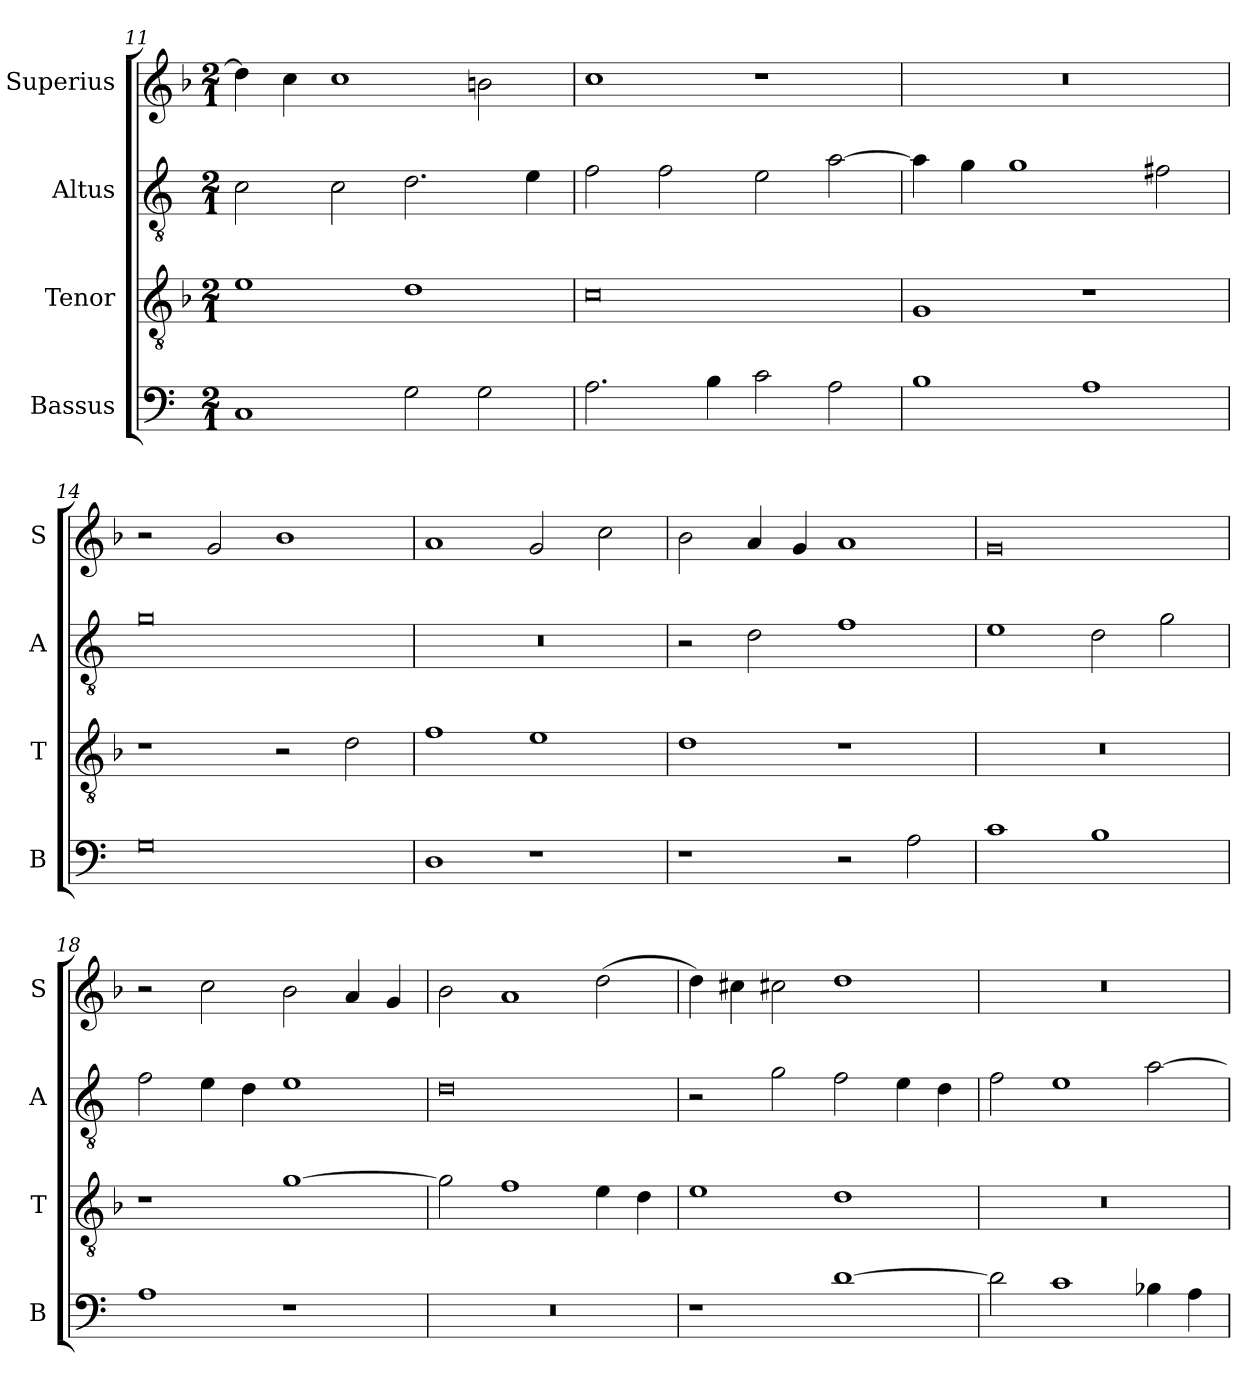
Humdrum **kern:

**kern	**kern	**kern	**kern
*part4	*part3	*part2	*part1
*staff4	*staff3	*staff2	*staff1
*I"Bassus	*I"Tenor	*I"Altus	*I"Superius
*I'B	*I'T	*I'A	*I'S
*clefF4	*clefGv2	*clefGv2	*clefG2
*k[]	*k[b-]	*k[]	*k[b-]
*C:	*d:	*C:	*d:
*M2/1	*M2/1	*M2/1	*M2/1
=11	=11	=11	=11
1C	1e	2c	4dd]
.	.	.	4cc
.	.	2c	1cc
2G	1d	2.d	.
2G	.	.	2bn
.	.	4e	.
=12	=12	=12	=12
2.A	0c	2f	1cc
.	.	2f	.
4B	.	.	.
2c	.	2e	1r
2A	.	[2a	.
=13	=13	=13	=13
1B	1G	4a]	0r
.	.	4g	.
.	.	1g	.
1A	1r	.	.
.	.	2f#X	.
=14	=14	=14	=14
0G	1r	0g	2r
.	.	.	2g
.	2r	.	1b-
.	2d	.	.
=15	=15	=15	=15
1D	1f	0r	1a
1r	1e	.	2g
.	.	.	2cc
=16	=16	=16	=16
1r	1d	2r	2b-
.	.	2d	4a
.	.	.	4g
2r	1r	1f	1a
2A	.	.	.
=17	=17	=17	=17
1c	0r	1e	0g
1B	.	2d	.
.	.	2g	.
=18	=18	=18	=18
1A	1r	2f	2r
.	.	4e	2cc
.	.	4d	.
1r	[1g	1e	2b-
.	.	.	4a
.	.	.	4g
=19	=19	=19	=19
0r	2g]	0d	2b-
.	1f	.	1a
.	4e	.	(2dd
.	4d	.	.
=20	=20	=20	=20
1r	1e	2r	4dd)
.	.	.	4cc#X
.	.	2g	2cc#X
[1d	1d	2f	1dd
.	.	4e	.
.	.	4d	.
=21	=21	=21	=21
2d]	0r	2f	0r
1c	.	1e	.
4B-X	.	[2a	.
4A	.	.	.
=	=	=	=
*-	*-	*-	*-
